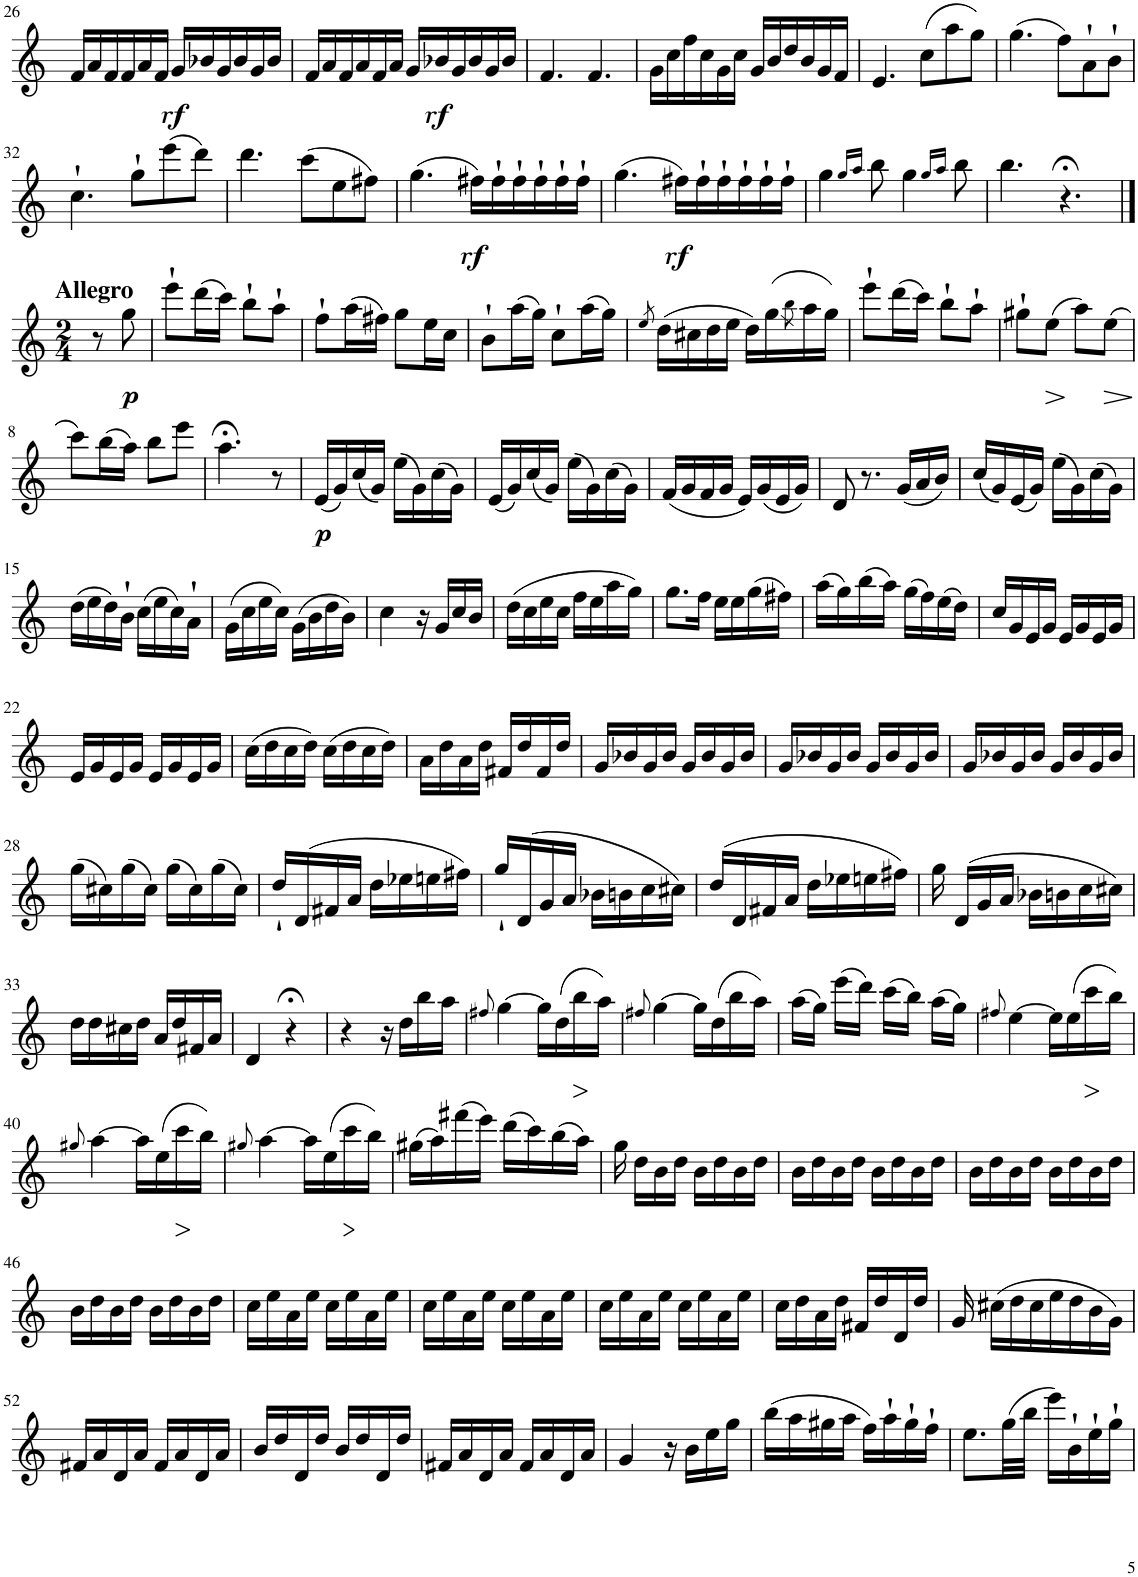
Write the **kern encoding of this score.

**kern	**dynam
*part1	*part1
*staff1	*staff1
*I"Flöte	*
*I'Fl.	*
!!LO:PB:g=z
*clefG2	*
*k[]	*
*M6/8	*
=26	=26
16f/LL	.
16a/	.
16f/	.
16f/	.
16a/	.
16f/JJ	.
!	!LO:DY:b
16g/LL	rf
16b-X/	.
16g/	.
16b-/	.
16g/	.
16b-/JJ	.
=27	=27
16f/LL	.
16a/	.
16f/	.
16a/	.
16f/	.
16a/JJ	.
16g/LL	.
!	!LO:DY:b
16b-X/	rf
16g/	.
16b-/	.
16g/	.
16b-/JJ	.
=28	=28
4.f/	.
4.f/	.
=29	=29
16g\LL	.
16cc\	.
16ff\	.
16cc\	.
16g\	.
16cc\JJ	.
16g/LL	.
16b/	.
16dd/	.
16b/	.
16g/	.
16f/JJ	.
=30	=30
4.e/	.
(8cc\L	.
8aa\	.
8gg\J)	.
=31	=31
(4.gg\	.
8ff\L)	.
8a`\	.
8b`\J	.
!!LO:LB:g=z
=32	=32
4.cc`\	.
8gg`\L	.
(8eee\	.
8ddd\J)	.
=33	=33
4.ddd\	.
(8ccc\L	.
8ee\	.
8ff#X\J)	.
=34	=34
(4.gg\	.
!	!LO:DY:b
16ff#X\LL)	rf
16ff#`\	.
16ff#`\	.
16ff#`\	.
16ff#`\	.
16ff#`\JJ	.
=35	=35
(4.gg\	.
!	!LO:DY:b
16ff#X\LL)	rf
16ff#`\	.
16ff#`\	.
16ff#`\	.
16ff#`\	.
16ff#`\JJ	.
=36	=36
4gg\	.
16qgg/LL	.
16qaa/JJ	.
8bb\	.
4gg\	.
16qgg/LL	.
16qaa/JJ	.
8bb\	.
=37	=37
4.bb\	.
4.r;<	.
!!LO:LB:g=z
==1	==1
*M2/4	*
!LO:TX:a:B:t=Allegro	!
8r	.
!	!LO:DY:b
8gg\	p
=2	=2
8eee`\L	.
(16ddd\L	.
16ccc\JJ)	.
8bb`\L	.
8aa`\J	.
=3	=3
8ff`\L	.
(16aa\L	.
16ff#X\JJ)	.
8gg\L	.
16ee\L	.
16cc\JJ	.
=4	=4
8b`\L	.
(16aa\L	.
16gg\JJ)	.
8cc`\L	.
(16aa\L	.
16gg\JJ)	.
=5	=5
8qee/	.
(16dd\LL	.
16cc#X\	.
16dd\	.
16ee\JJ	.
16dd\LL)	.
(16gg\	.
8qbb\	.
16aa\	.
16gg\JJ)	.
=6	=6
8eee`\L	.
(16ddd\L	.
16ccc\JJ)	.
8bb`\L	.
8aa`\J	.
=7	=7
8gg#X`\L	.
!	!LO:HP:b
(8ee\J	>
8aa\L)	]
!	!LO:HP:b
(8ee\J	>
.	]
!!LO:LB:g=z
=8	=8
8ccc\L)	.
(16bb\L	.
16aa\JJ)	.
8bb\L	.
8eee\J	.
=9	=9
4.aa;<\	.
8r	.
=10	=10
!	!LO:DY:b
(16e/LL	p
16g/)	.
(16cc/	.
16g/JJ)	.
(16ee\LL	.
16g\)	.
(16cc\	.
16g\JJ)	.
=11	=11
(16e/LL	.
16g/)	.
(16cc/	.
16g/JJ)	.
(16ee\LL	.
16g\)	.
(16cc\	.
16g\JJ)	.
=12	=12
(16f/LL	.
16g/	.
16f/	.
16g/JJ	.
16e/LL)	.
(16g/	.
16e/	.
16g/JJ)	.
=13	=13
8d/	.
8.r	.
(16g/LL	.
16a/	.
16b/JJ)	.
=14	=14
(16cc/LL	.
16g/)	.
(16e/	.
16g/JJ)	.
(16ee\LL	.
16g\)	.
(16cc\	.
16g\JJ)	.
!!LO:LB:g=z
=15	=15
(16dd\LL	.
16ee\	.
16dd\)	.
16b`\JJ	.
(16cc\LL	.
16ee\	.
16cc\)	.
16a`\JJ	.
=16	=16
(16g\LL	.
16cc\	.
16ee\	.
16cc\JJ)	.
(16g\LL	.
16b\	.
16dd\	.
16b\JJ)	.
=17	=17
4cc\	.
16r	.
16g/LL	.
16cc/	.
16b/JJ	.
=18	=18
(16dd\LL	.
16cc\	.
16ee\	.
16cc\JJ	.
16ff\LL	.
16ee\	.
16aa\	.
16gg\JJ)	.
=19	=19
8.gg\L	.
16ff\Jk	.
16ee\LL	.
16ee\	.
(16gg\	.
16ff#X\JJ)	.
=20	=20
(16aa\LL	.
16gg\)	.
(16bb\	.
16aa\JJ)	.
(16gg\LL	.
16ff\)	.
(16ee\	.
16dd\JJ)	.
=21	=21
16cc/LL	.
16g/	.
16e/	.
16g/JJ	.
16e/LL	.
16g/	.
16e/	.
16g/JJ	.
!!LO:LB:g=z
=22	=22
16e/LL	.
16g/	.
16e/	.
16g/JJ	.
16e/LL	.
16g/	.
16e/	.
16g/JJ	.
=23	=23
(16cc\LL	.
16dd\	.
16cc\	.
16dd\JJ)	.
(16cc\LL	.
16dd\	.
16cc\	.
16dd\JJ)	.
=24	=24
16a\LL	.
16dd\	.
16a\	.
16dd\JJ	.
16f#X/LL	.
16dd/	.
16f#/	.
16dd/JJ	.
=25	=25
16g/LL	.
16b-X/	.
16g/	.
16b-/JJ	.
16g/LL	.
16b-/	.
16g/	.
16b-/JJ	.
=26	=26
16g/LL	.
16b-X/	.
16g/	.
16b-/JJ	.
16g/LL	.
16b-/	.
16g/	.
16b-/JJ	.
=27	=27
16g/LL	.
16b-X/	.
16g/	.
16b-/JJ	.
16g/LL	.
16b-/	.
16g/	.
16b-/JJ	.
!!LO:LB:g=z
=28	=28
(16gg\LL	.
16cc#X\)	.
(16gg\	.
16cc#\JJ)	.
(16gg\LL	.
16cc#\)	.
(16gg\	.
16cc#\JJ)	.
=29	=29
16dd`/LL	.
(16d/	.
16f#X/	.
16a/JJ	.
16dd\LL	.
16ee-X\	.
16een\	.
16ff#X\JJ)	.
=30	=30
16gg`/LL	.
(16d/	.
16g/	.
16a/JJ	.
16b-X\LL	.
16bn\	.
16cc\	.
16cc#X\JJ)	.
=31	=31
(16dd/LL	.
16d/	.
16f#X/	.
16a/JJ	.
16dd\LL	.
16ee-X\	.
16een\	.
16ff#X\JJ)	.
=32	=32
16gg\	.
(16d/LL	.
16g/	.
16a/JJ	.
16b-X\LL	.
16bn\	.
16cc\	.
16cc#X\JJ)	.
!!LO:LB:g=z
=33	=33
16dd\LL	.
16dd\	.
16cc#X\	.
16dd\JJ	.
16a/LL	.
16dd/	.
16f#X/	.
16a/JJ	.
=34	=34
4d/	.
4r;<	.
=35	=35
4r	.
16r	.
16dd\LL	.
16bb\	.
16aa\JJ	.
=36	=36
8qff#X/	.
[4gg\	.
16gg\LL]	.
(16dd\	.
!	!LO:HP:b
16bb\	>
16aa\JJ)	]
=37	=37
8qff#X/	.
[4gg\	.
16gg\LL]	.
(16dd\	.
16bb\	.
16aa\JJ)	.
=38	=38
(16aa\LL	.
16gg\JJ)	.
(16eee\LL	.
16ddd\JJ)	.
(16ccc\LL	.
16bb\JJ)	.
(16aa\LL	.
16gg\JJ)	.
=39	=39
8qff#X/	.
[4ee\	.
16ee\LL]	.
(16ee\	.
!	!LO:HP:b
16ccc\	>
16bb\JJ)	]
!!LO:LB:g=z
=40	=40
8qgg#X/	.
[4aa\	.
16aa\LL]	.
(16ee\	.
!	!LO:HP:b
16ccc\	>
16bb\JJ)	]
=41	=41
8qgg#X/	.
[4aa\	.
16aa\LL]	.
(16ee\	.
16ccc\	.
16bb\JJ)	.
=42	=42
(16gg#X\LL	.
16aa\)	.
(16fff#X\	.
16eee\JJ)	.
(16ddd\LL	.
16ccc\)	.
(16bb\	.
16aa\JJ)	.
=43	=43
16gg\	.
16dd\LL	.
16b\	.
16dd\JJ	.
16b\LL	.
16dd\	.
16b\	.
16dd\JJ	.
=44	=44
16b\LL	.
16dd\	.
16b\	.
16dd\JJ	.
16b\LL	.
16dd\	.
16b\	.
16dd\JJ	.
=45	=45
16b\LL	.
16dd\	.
16b\	.
16dd\JJ	.
16b\LL	.
16dd\	.
16b\	.
16dd\JJ	.
!!LO:LB:g=z
=46	=46
16b\LL	.
16dd\	.
16b\	.
16dd\JJ	.
16b\LL	.
16dd\	.
16b\	.
16dd\JJ	.
=47	=47
16cc\LL	.
16ee\	.
16a\	.
16ee\JJ	.
16cc\LL	.
16ee\	.
16a\	.
16ee\JJ	.
=48	=48
16cc\LL	.
16ee\	.
16a\	.
16ee\JJ	.
16cc\LL	.
16ee\	.
16a\	.
16ee\JJ	.
=49	=49
16cc\LL	.
16ee\	.
16a\	.
16ee\JJ	.
16cc\LL	.
16ee\	.
16a\	.
16ee\JJ	.
=50	=50
16cc\LL	.
16dd\	.
16a\	.
16dd\JJ	.
16f#X/LL	.
16dd/	.
16d/	.
16dd/JJ	.
=51	=51
16g/	.
(16cc#X\LL	.
16dd\	.
16cc#\	.
16ee\	.
16dd\	.
16b\	.
16g\JJ)	.
!!LO:LB:g=z
=52	=52
16f#X/LL	.
16a/	.
16d/	.
16a/JJ	.
16f#/LL	.
16a/	.
16d/	.
16a/JJ	.
=53	=53
16b/LL	.
16dd/	.
16d/	.
16dd/JJ	.
16b/LL	.
16dd/	.
16d/	.
16dd/JJ	.
=54	=54
16f#X/LL	.
16a/	.
16d/	.
16a/JJ	.
16f#/LL	.
16a/	.
16d/	.
16a/JJ	.
=55	=55
4g/	.
16r	.
16b\LL	.
16ee\	.
16gg\JJ	.
=56	=56
(16bb\LL	.
16aa\	.
16gg#X\	.
16aa\JJ	.
16ff\LL)	.
16aa`\	.
16gg#`\	.
16ff`\JJ	.
=57	=57
8.ee\L	.
(32gg\LL	.
32bb\JJJ	.
16eee\LL)	.
16b`\	.
16ee`\	.
16gg`\JJ	.
=	=
*-	*-
